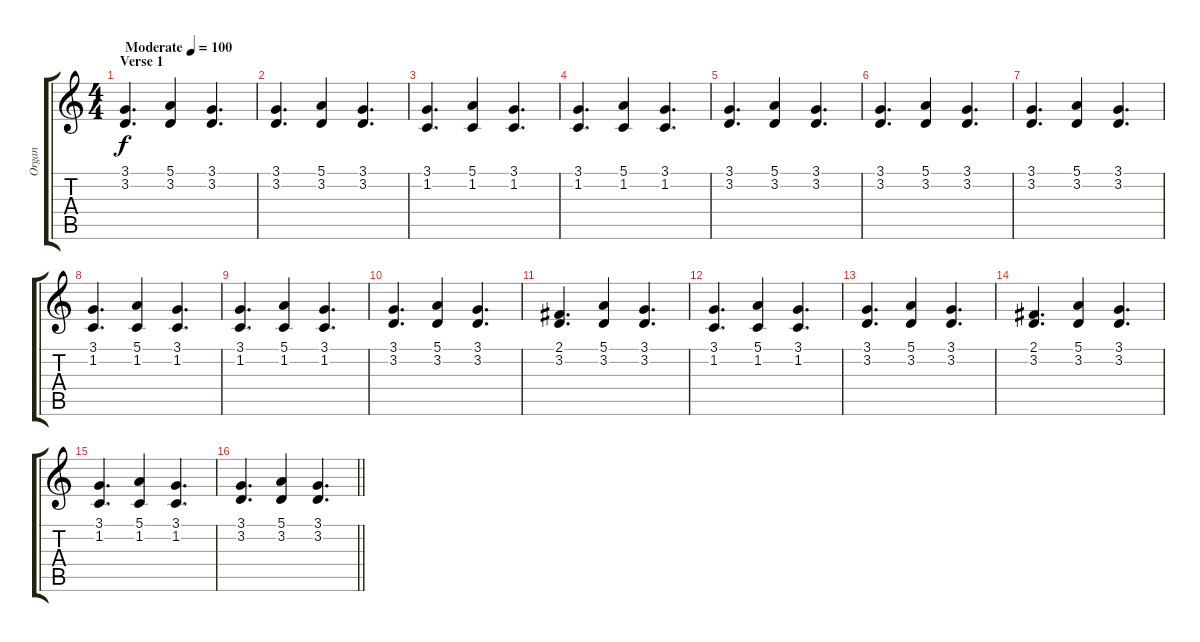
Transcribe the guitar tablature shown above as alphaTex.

\track ("Organ" "Organ") {instrument percussiveorgan}
\staff {score tabs}
\tuning (E4 B3 G3 D3 A2 E2) {hide}
\ts (4 4)
\section ("" "Verse 1")
\tempo (100 "Moderate")
\clef g2
\ks c
(3.1 3.2).4{d dy f instrument percussiveorgan} (5.1 3.2).4 (3.1 3.2).4{d} |
(3.1 3.2).4{d} (5.1 3.2).4 (3.1 3.2).4{d} |
(3.1 1.2).4{d} (5.1 1.2).4 (3.1 1.2).4{d} |
(3.1 1.2).4{d} (5.1 1.2).4 (3.1 1.2).4{d} |
(3.1 3.2).4{d} (5.1 3.2).4 (3.1 3.2).4{d} |
(3.1 3.2).4{d} (5.1 3.2).4 (3.1 3.2).4{d} |
(3.1 3.2).4{d} (5.1 3.2).4 (3.1 3.2).4{d} |
(3.1 1.2).4{d} (5.1 1.2).4 (3.1 1.2).4{d} |
(3.1 1.2).4{d} (5.1 1.2).4 (3.1 1.2).4{d} |
(3.1 3.2).4{d} (5.1 3.2).4 (3.1 3.2).4{d} |
(2.1 3.2).4{d} (5.1 3.2).4 (3.1 3.2).4{d} |
(3.1 1.2).4{d} (5.1 1.2).4 (3.1 1.2).4{d} |
(3.1 3.2).4{d} (5.1 3.2).4 (3.1 3.2).4{d} |
(2.1 3.2).4{d} (5.1 3.2).4 (3.1 3.2).4{d} |
(3.1 1.2).4{d} (5.1 1.2).4 (3.1 1.2).4{d} |
\barLineRight lightlight
(3.1 3.2).4{d} (5.1 3.2).4 (3.1 3.2).4{d}
